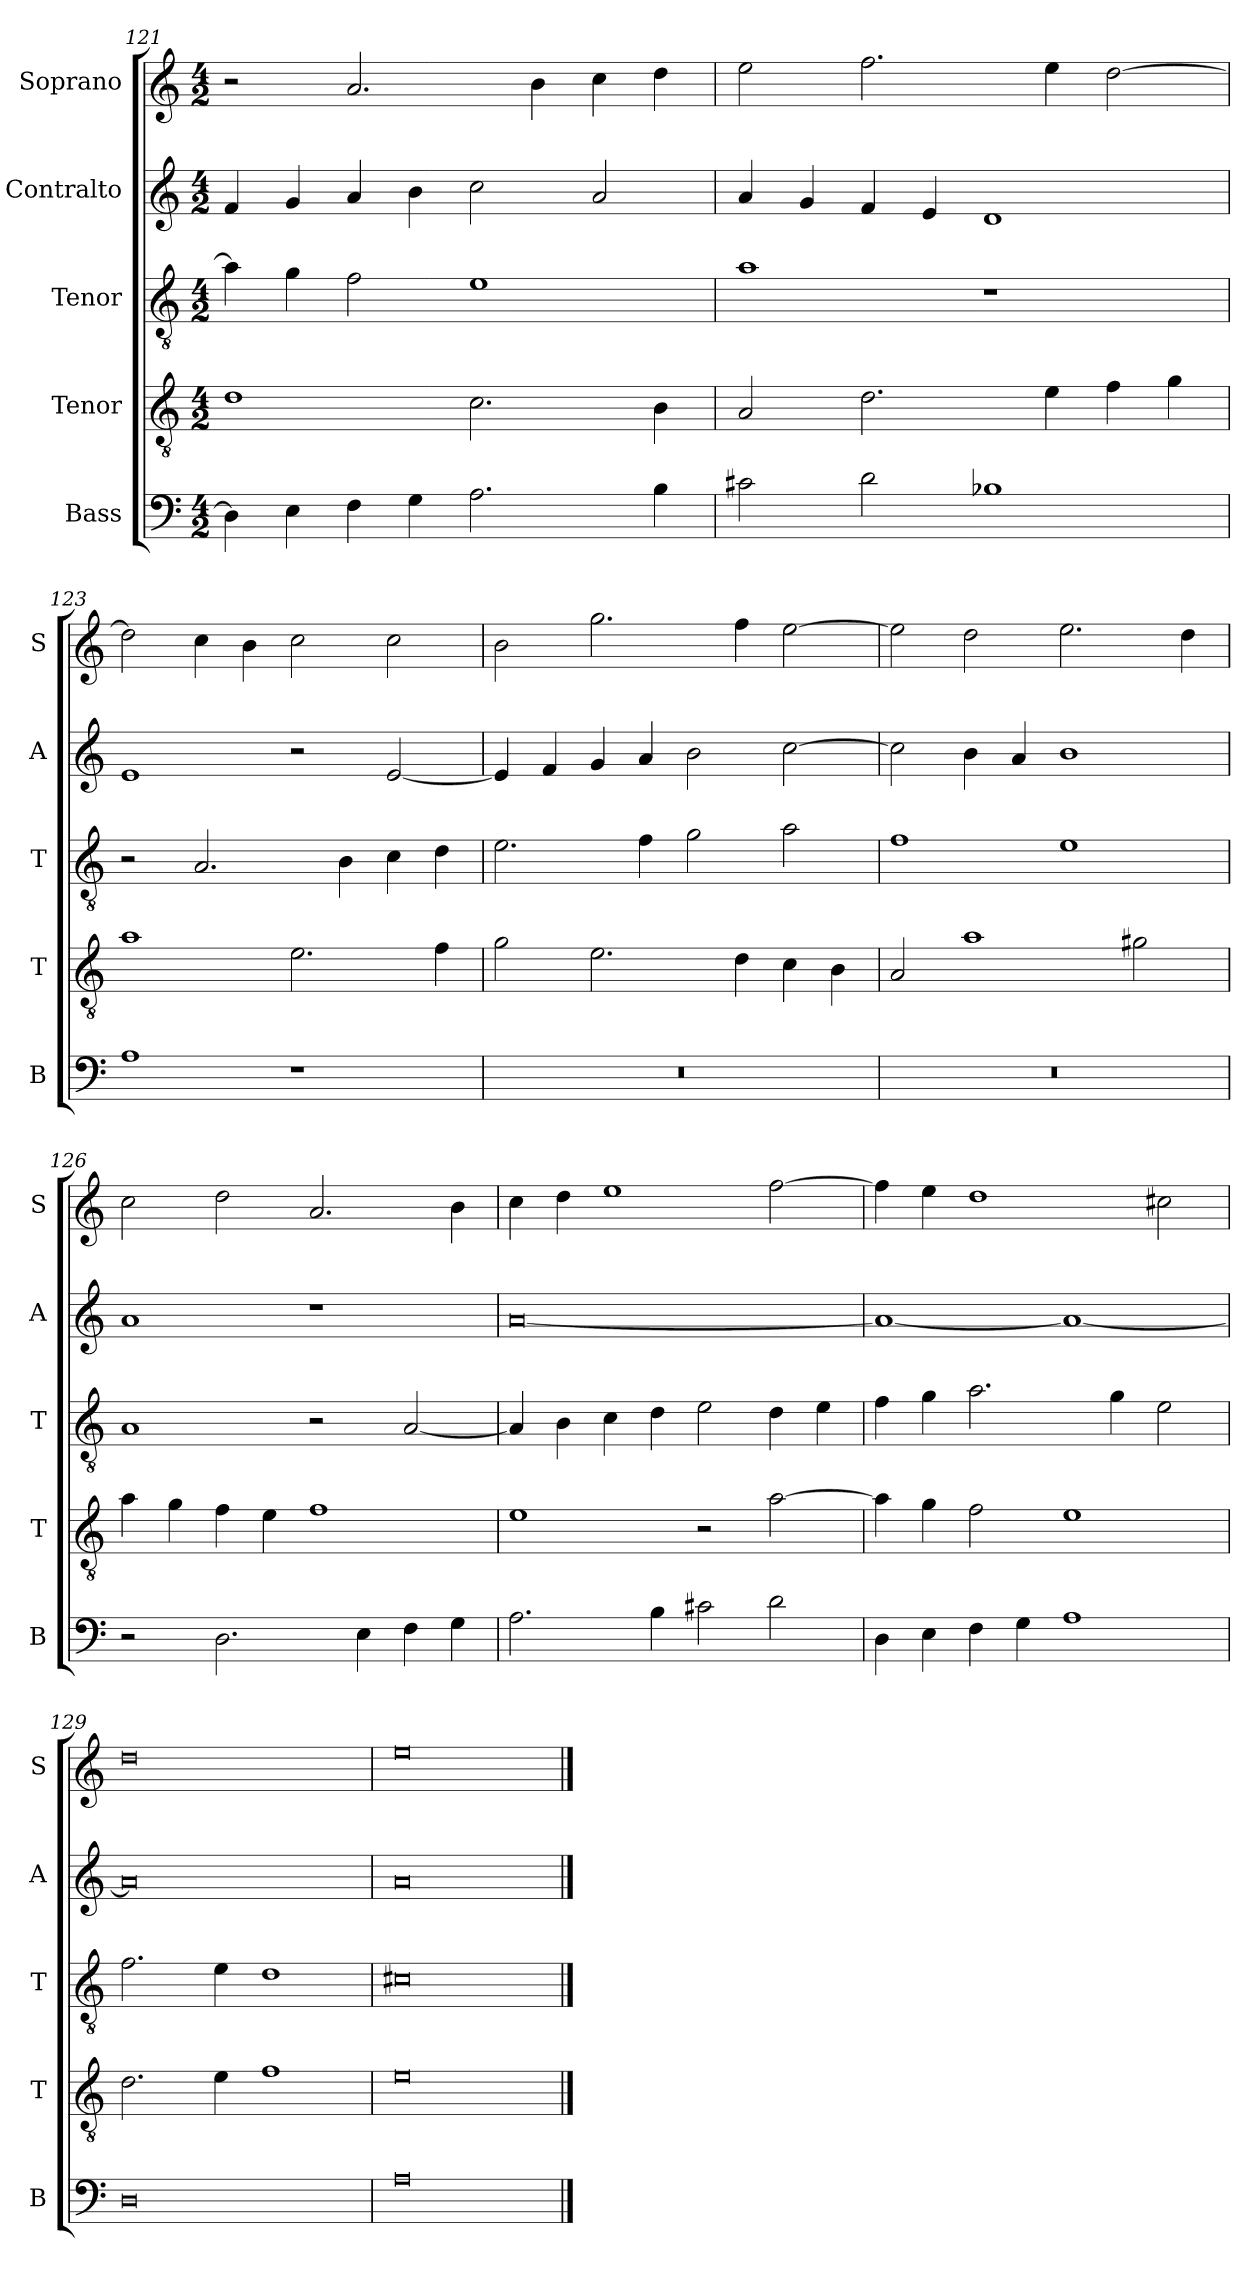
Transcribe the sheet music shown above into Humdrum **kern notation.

**kern	**kern	**kern	**kern	**kern
*part5	*part4	*part3	*part2	*part1
*staff5	*staff4	*staff3	*staff2	*staff1
*I"Bass	*I"Tenor	*I"Tenor	*I"Contralto	*I"Soprano
*I'B	*I'T	*I'T	*I'A	*I'S
*clefF4	*clefGv2	*clefGv2	*clefG2	*clefG2
*k[]	*k[]	*k[]	*k[]	*k[]
*A:aeo	*A:aeo	*A:aeo	*A:aeo	*A:aeo
*M4/2	*M4/2	*M4/2	*M4/2	*M4/2
=121	=121	=121	=121	=121
4D]	1d	4a]	4f	2r
4E	.	4g	4g	.
4F	.	2f	4a	2.a
4G	.	.	4b	.
2.A	2.c	1e	2cc	.
.	.	.	.	4b
.	.	.	2a	4cc
4B	4B	.	.	4dd
=122	=122	=122	=122	=122
2c#X	2A	1a	4a	2ee
.	.	.	4g	.
2d	2.d	.	4f	2.ff
.	.	.	4e	.
1B-X	.	1r	1d	.
.	4e	.	.	4ee
.	4f	.	.	[2dd
.	4g	.	.	.
=123	=123	=123	=123	=123
1A	1a	2r	1e	2dd]
.	.	2.A	.	4cc
.	.	.	.	4b
1r	2.e	.	2r	2cc
.	.	4B	.	.
.	.	4c	[2e	2cc
.	4f	4d	.	.
=124	=124	=124	=124	=124
0r	2g	2.e	4e]	2b
.	.	.	4f	.
.	2.e	.	4g	2.gg
.	.	4f	4a	.
.	.	2g	2b	.
.	4d	.	.	4ff
.	4c	2a	[2cc	[2ee
.	4B	.	.	.
=125	=125	=125	=125	=125
0r	2A	1f	2cc]	2ee]
.	1a	.	4b	2dd
.	.	.	4a	.
.	.	1e	1b	2.ee
.	2g#X	.	.	.
.	.	.	.	4dd
=126	=126	=126	=126	=126
2r	4a	1A	1a	2cc
.	4g	.	.	.
2.D	4f	.	.	2dd
.	4e	.	.	.
.	1f	2r	1r	2.a
4E	.	.	.	.
4F	.	[2A	.	.
4G	.	.	.	4b
=127	=127	=127	=127	=127
2.A	1e	4A]	[0a	4cc
.	.	4B	.	4dd
.	.	4c	.	1ee
4B	.	4d	.	.
2c#X	2r	2e	.	.
2d	[2a	4d	.	[2ff
.	.	4e	.	.
=128	=128	=128	=128	=128
4D	4a]	4f	1a_	4ff]
4E	4g	4g	.	4ee
4F	2f	2.a	.	1dd
4G	.	.	.	.
1A	1e	.	1a_	.
.	.	4g	.	.
.	.	2e	.	2cc#X
=129	=129	=129	=129	=129
0D	2.d	2.f	0a]	0dd
.	4e	4e	.	.
.	1f	1d	.	.
=130	=130	=130	=130	=130
0A	0e	0c#X	0a	0ee
==	==	==	==	==
*-	*-	*-	*-	*-
